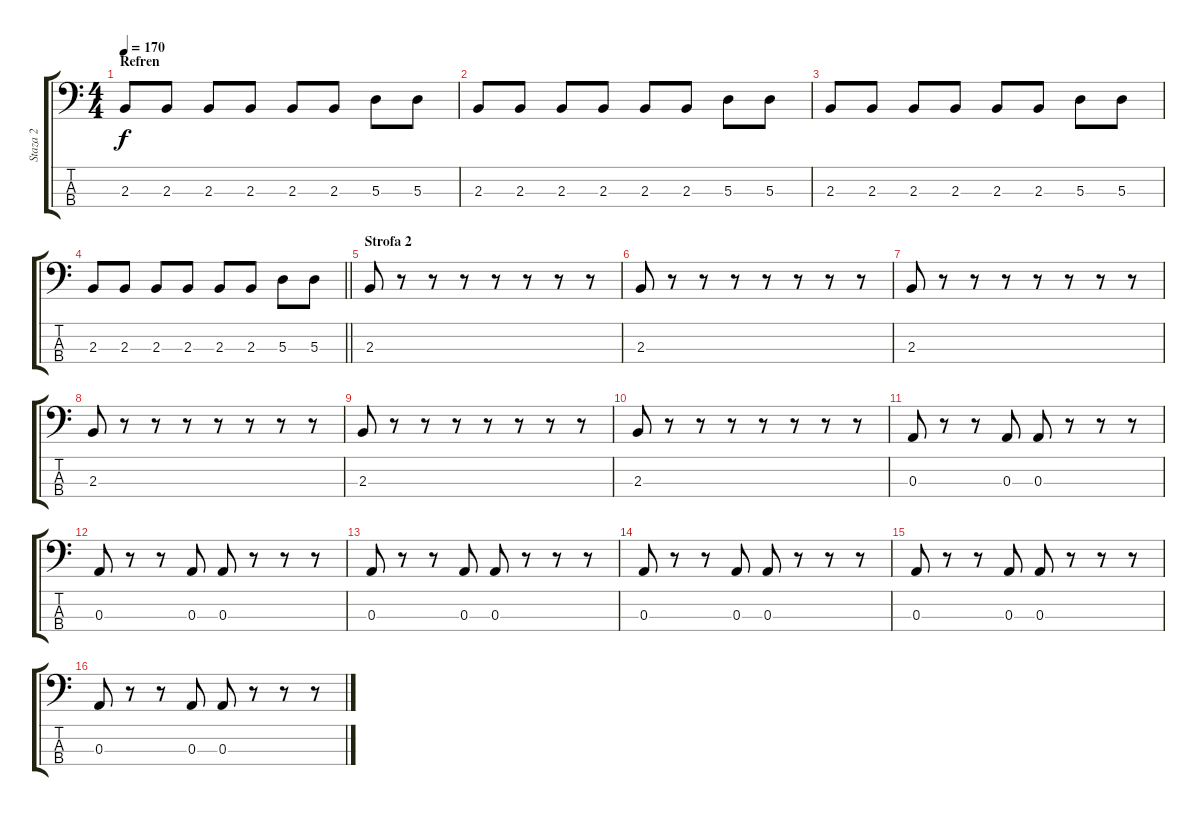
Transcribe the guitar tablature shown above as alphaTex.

\track ("Staza 2" "Staza 2") {instrument electricbasspick}
\staff {score tabs}
\tuning (G2 D2 A1 E1) {hide}
\ts (4 4)
\section ("" "Refren")
\tempo 170
\clef f4
\ks c
2.3.8{dy f} 2.3.8 2.3.8 2.3.8 2.3.8 2.3.8 5.3.8 5.3.8 |
2.3.8 2.3.8 2.3.8 2.3.8 2.3.8 2.3.8 5.3.8 5.3.8 |
2.3.8 2.3.8 2.3.8 2.3.8 2.3.8 2.3.8 5.3.8 5.3.8 |
\barLineRight lightlight
2.3.8 2.3.8 2.3.8 2.3.8 2.3.8 2.3.8 5.3.8 5.3.8 |
\section ("" "Strofa 2")
2.3.8 r.8 r.8 r.8 r.8 r.8 r.8 r.8 |
2.3.8 r.8 r.8 r.8 r.8 r.8 r.8 r.8 |
2.3.8 r.8 r.8 r.8 r.8 r.8 r.8 r.8 |
2.3.8 r.8 r.8 r.8 r.8 r.8 r.8 r.8 |
2.3.8 r.8 r.8 r.8 r.8 r.8 r.8 r.8 |
2.3.8 r.8 r.8 r.8 r.8 r.8 r.8 r.8 |
0.3.8 r.8 r.8 0.3.8 0.3.8 r.8 r.8 r.8 |
0.3.8 r.8 r.8 0.3.8 0.3.8 r.8 r.8 r.8 |
0.3.8 r.8 r.8 0.3.8 0.3.8 r.8 r.8 r.8 |
0.3.8 r.8 r.8 0.3.8 0.3.8 r.8 r.8 r.8 |
0.3.8 r.8 r.8 0.3.8 0.3.8 r.8 r.8 r.8 |
0.3.8 r.8 r.8 0.3.8 0.3.8 r.8 r.8 r.8
